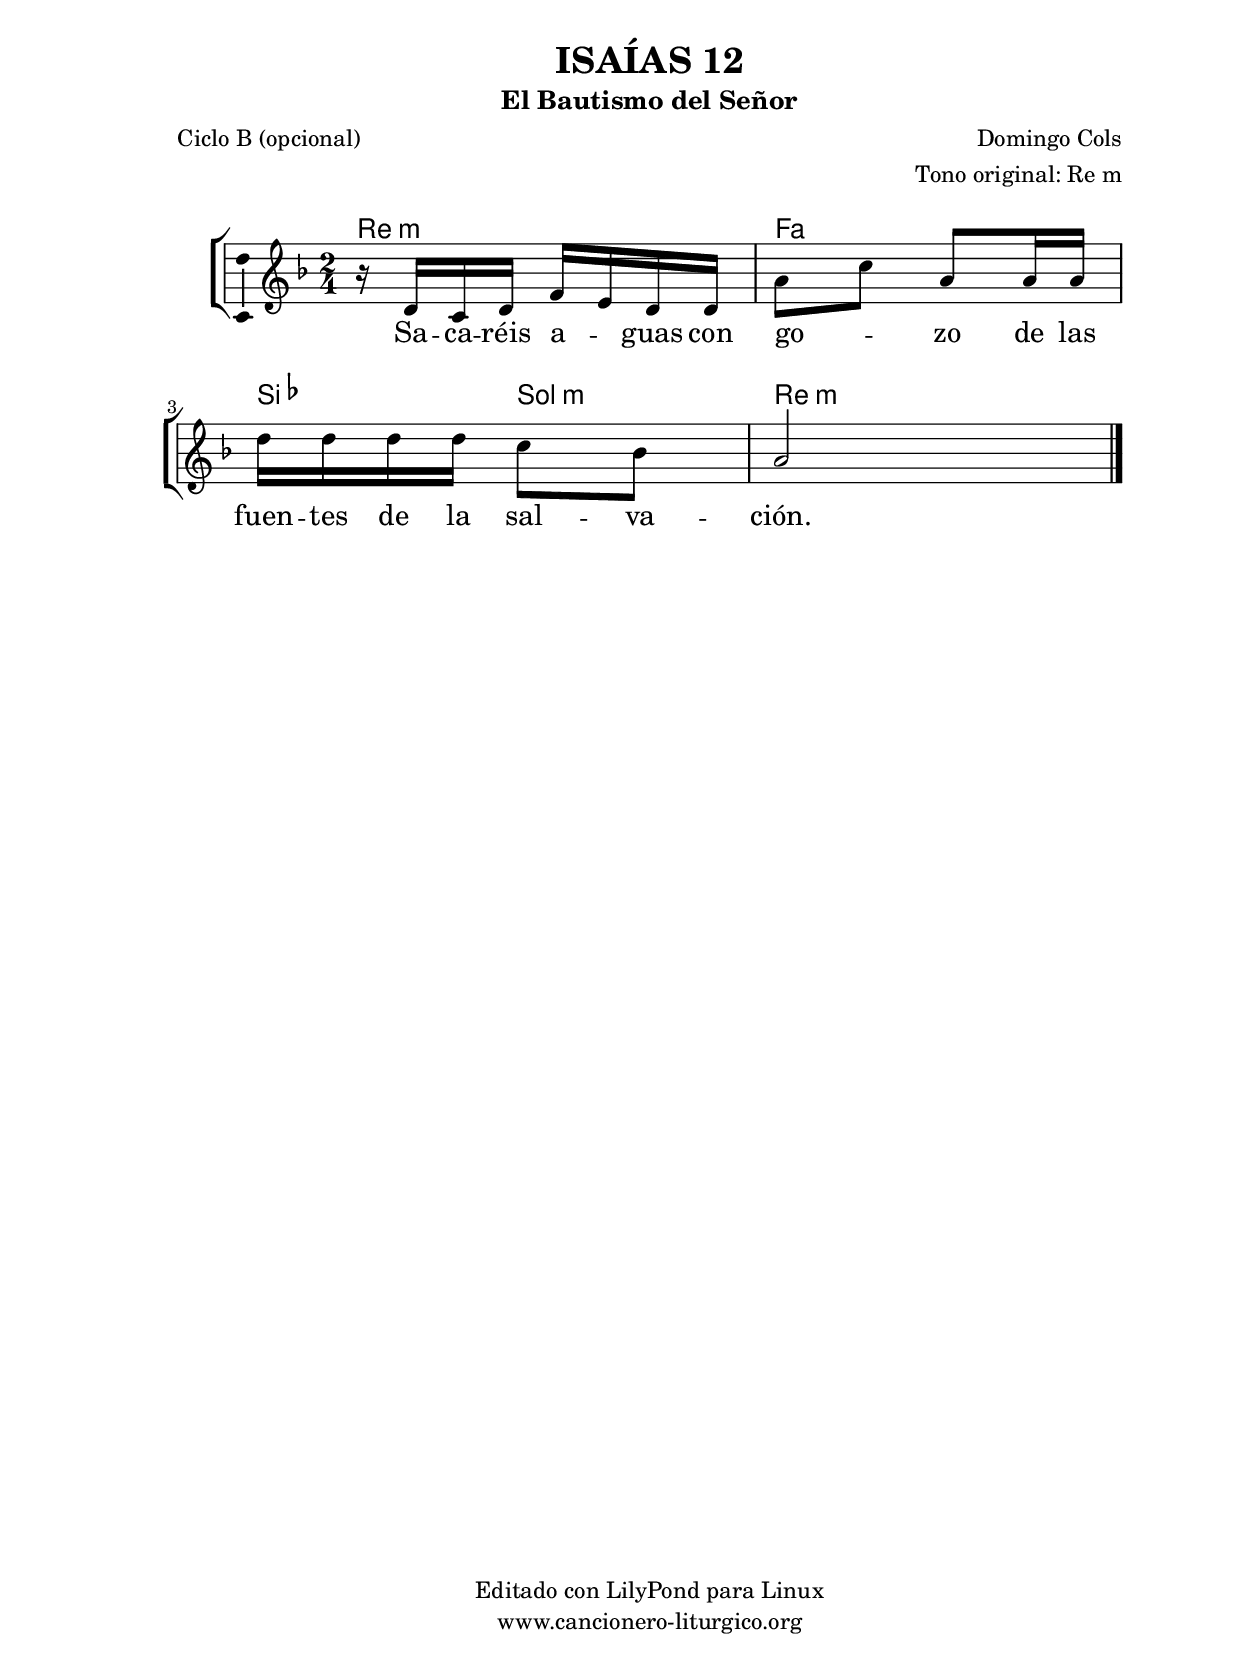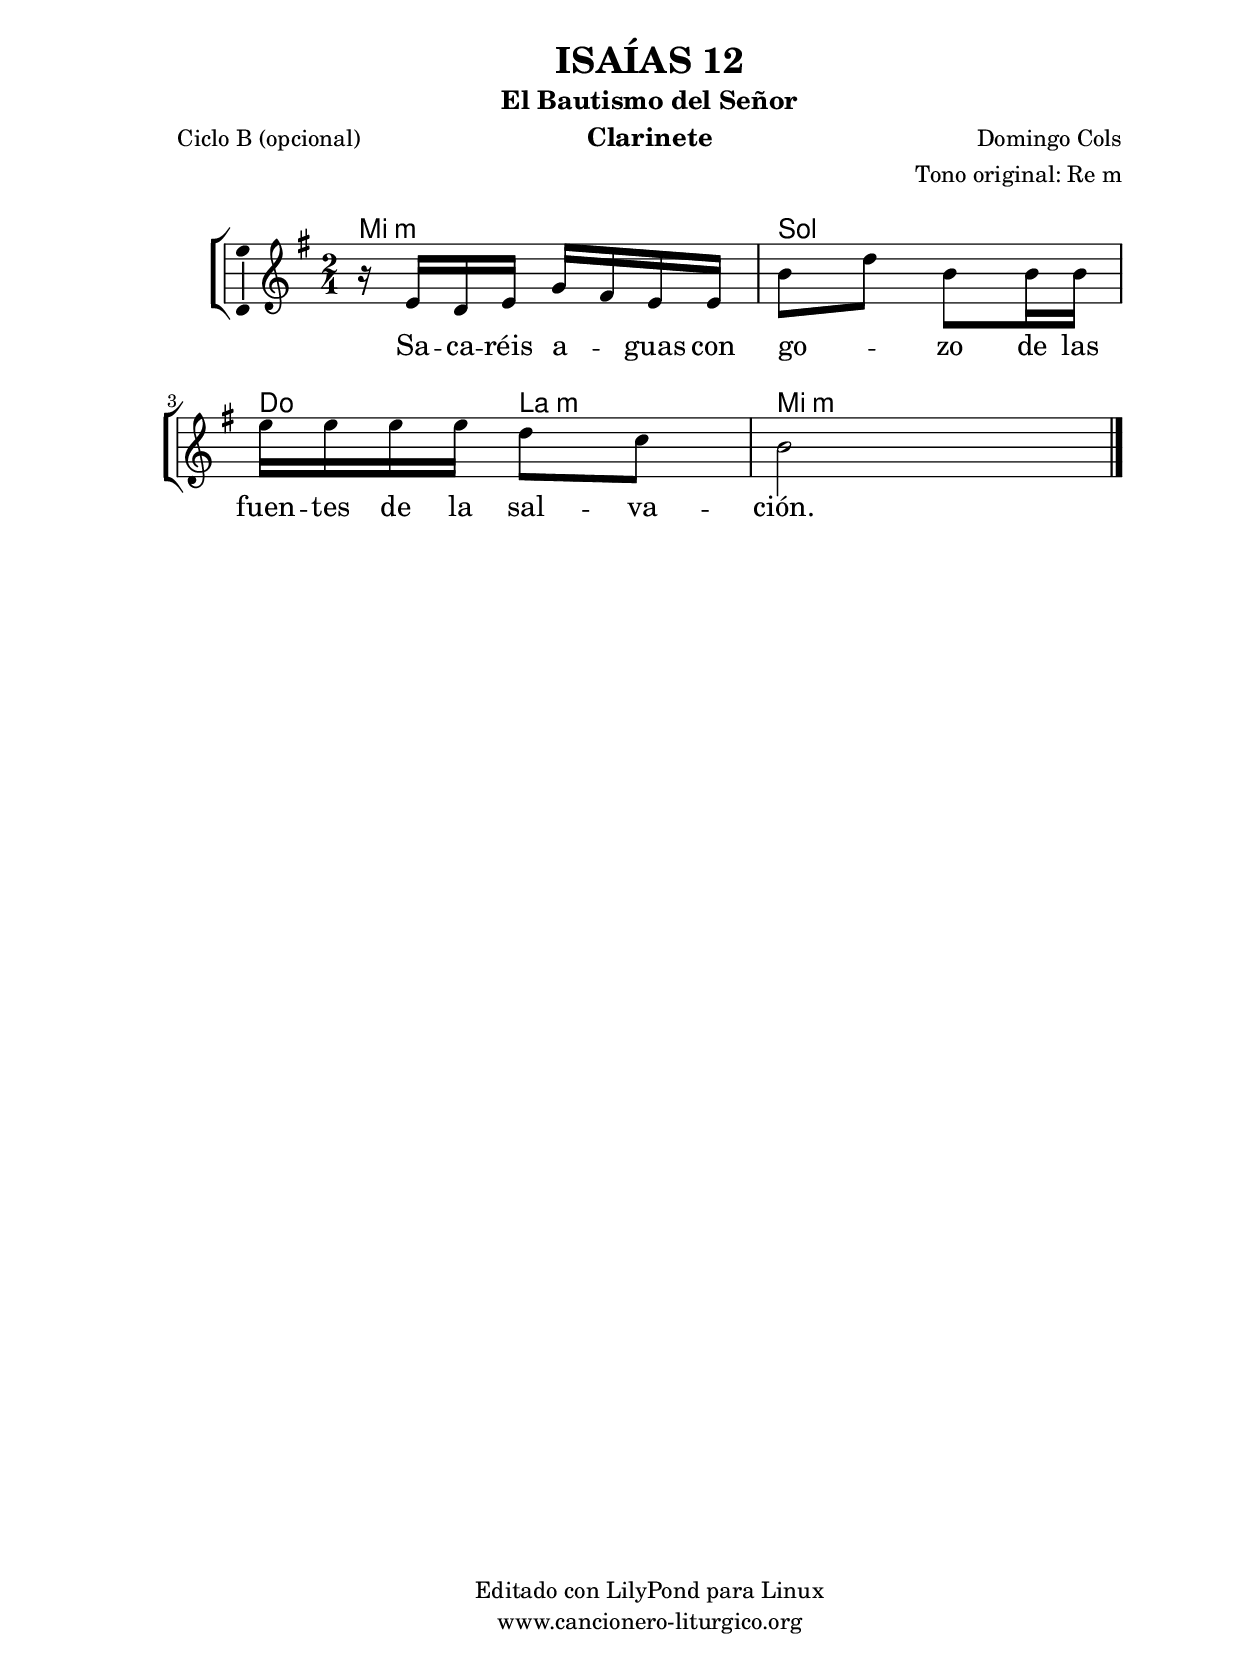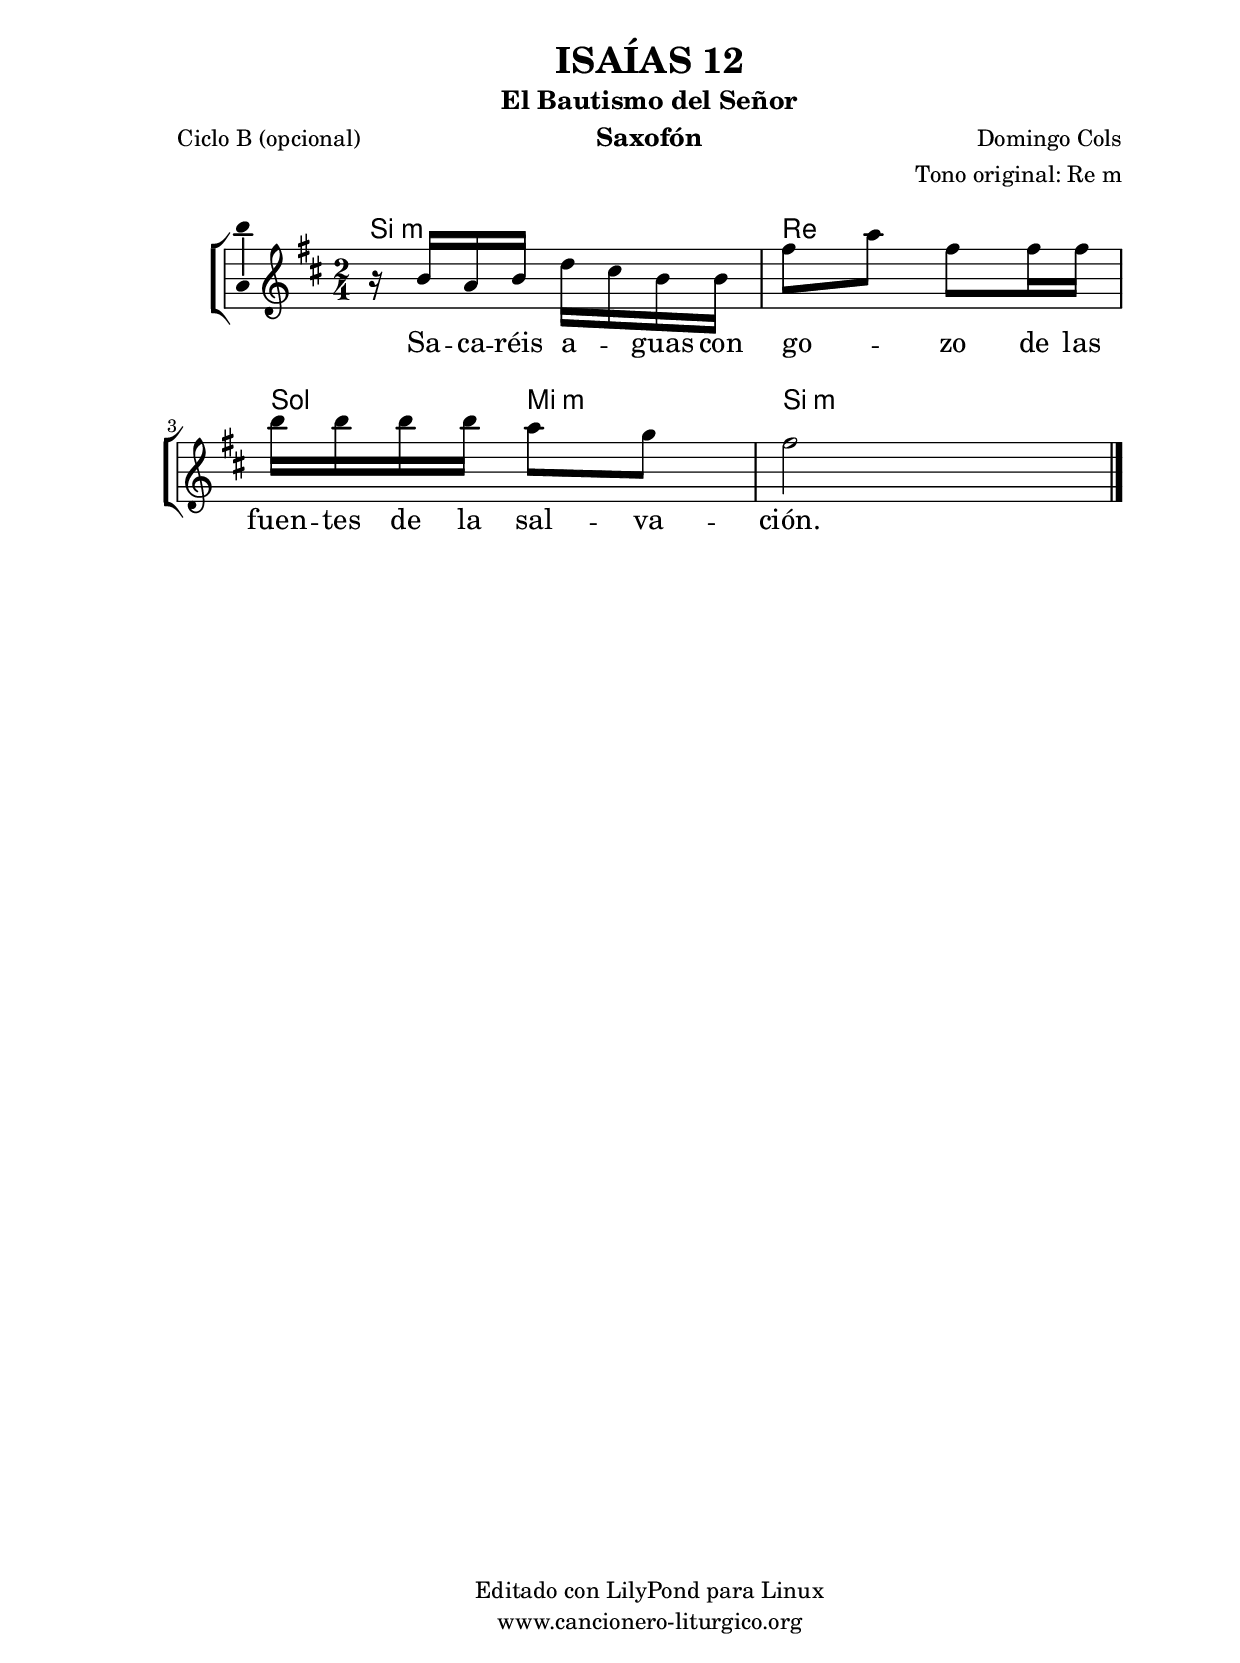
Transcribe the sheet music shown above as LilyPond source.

%
%para convertir .midi en .wav:
%timidity filename.midi -Ow -o finename.wav
%
%
%Para convertir de .wav a .mp3:
%lame -h -m j filename.wav
%
%
%para escuchar el midi:
%timidity nombrefichero.midi
%


%versión de lilypond para la que se ha escrito esta partitura:
\version "2.16.0"

	%Tamaño papel
	#(set-default-paper-size "a4")
	%Tamaño partitura
	#(set-global-staff-size 20)
	%No responde al pulsar sobre una nota
	#(ly:set-option 'point-and-click #f)

%parámetros del encabezamiento:
\header {
	title = "ISAÍAS 12"
	subtitle = "El Bautismo del Señor"
	composer = "Domingo Cols"
	poet = "Ciclo B (opcional)"
	meter = ""
	arranger = "Tono original: Re m"
%%%errata en armadura en Libro del Salmista
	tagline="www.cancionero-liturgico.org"
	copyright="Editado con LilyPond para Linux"
	}

%parámetros asociados al papel:
\paper  {
	oddHeaderMarkup = \markup {\fill-line { \on-the-fly #not-first-page \fromproperty #'header:title \on-the-fly #not-first-page \fromproperty #'header:composer }}
	evenHeaderMarkup = \markup {\fill-line { \fromproperty #'header:composer \fromproperty #'header:title }}
	#(set-paper-size "a4")
	print-page-number = ##f
	first-page-number = 1
	print-first-page-number = ##f
%	head-separation = 3.0 \cm
	top-margin = 2.0 \cm
	bottom-margin = 0.5\cm
%%%	bottom-margin = -1.0\cm
	left-margin = 3.0 \cm
	line-width = 16.0 \cm 
	indent = 8\mm
	interscoreline = 2.\mm
	between-system-space = 15\mm
%	para que las partituras no llenen la hoja:
	ragged-bottom = ##t
%	idem para la última hoja:
	ragged-last-bottom = ##f
%	para que las partituras llenen el ancho del papel:
	ragged-last = ##f
	after-title-space = 2.5 \cm
%page-count=1
system-count=2

	%Flexible Vertical Spacing
%	markup-markup-spacing =
%	#'((basic-distance . 15) (minimum-distance . 15) (padding . 3))
	markup-system-spacing =
	#'((basic-distance . 15) (minimum-distance . 15) (padding . 3))
	system-system-spacing =
	#'((basic-distance . 15) (minimum-distance . 15) (padding . 3))
	score-system-spacing =
	#'((basic-distance . 15) (minimum-distance . 15) (padding . 5))
%	top-system-spacing = % header
%	#'((basic-distance . 8) (minimum-distance . 0) (padding . 3))
%	top-markup-spacing =
%	#'((basic-distance . 20) (minimum-distance . 20) (padding . 3))
	last-bottom-spacing = % footer
	#'((basic-distance . 5) (minimum-distance . 5) (padding . 3))
%	score-markup-spacing =
%	#'((basic-distance . 16) (minimum-distance . 13) (padding . 3))

	}


%parámetros que afectan a toda la partitura:
global =  {
	%clave de sol (G):
	\clef G
	%armadura:
%	\transpose f g
%%%errata en armadura en Libro del Salmista
	\key d \minor
	\tempo 8=100
	\set Score.tempoHideNote = ##t
	}


acordes = {
	\italianChords
	\chordmode {
%	\transpose c d
{

d4:m d:m f f bes g:m d:m s

	}
	}
}

melodia = 
%	\transpose f g
{
	\relative c'{

\time 2/4
r16 d16 c d f e d d
a'8 c a a16 a
d16 d d d c8 bes
a2

	\bar "|."
	}
	}


texto = \lyricmode {
Sa -- ca -- réis a -- _ guas con go -- _ zo
de las fuen -- tes de la sal -- va -- ción.
	}


acordesStaff = \context ChordNames = acordesStaff <<
	\set chordChanges = ##t
	\acordes
	>>


vozStaff = \context Voice = vozStaff
\with {\consists "Ambitus_engraver"}
<<
%	\set Staff.instrumentName = ""
%	\set Staff.shortInstrumentName = ""
%	\set Staff.midiInstrument = #"clarinet"
%	\set Staff.midiInstrument = #"cello"
%	\set Staff.midiInstrument = #"flute"
	\set Staff.midiInstrument = #"electric guitar (jazz)"
%	\set Staff.midiInstrument = #"english horn"
%	\set Staff.midiInstrument = #"violin"
%	\set Staff.midiInstrument = #"glockenspiel"
	\set Staff.midiMinimumVolume = #0.7
	\set Staff.midiMaximumVolume = #0.9
	\global
	\melodia
	>>


textoStaff = \context Lyrics = textoStaff <<
	\lyricsto vozStaff \texto
	>>

\book {
	\score {
		\context ChoirStaff {
			\override StaffGroup.SystemStartBracket #'collapse-height = #1
			\override Score.SystemStartBar #'collapse-height = #1
			<<
			\acordesStaff
			\vozStaff
			\textoStaff
			>>
			}
		\layout {
	    		\context {
				\Lyrics
				\override LyricText #'font-size = #2
				}
	   		 \context {
				\Score
				%fontSize = #3
				\override StaffSymbol #'staff-space = #(magstep +3)
				%\override Beam #'thickness = #0.55
				%\override SpacingSpanner #'spacing-increment = #1.0
				%\override Slur #'height-limit = #1.5
				}
			}
		}
	\score {
		\unfoldRepeats
		\context ChoirStaff {
			<<
			\acordesStaff
			\vozStaff
			>>
			}
		\midi {
	  		\context {
	  			\Score
				tempoWholesPerMinute = #(ly:make-moment 70 4)
				}
			}
		}
	}

%Partitura para clarinete
#(define output-suffix "C")
\book {
	\header{
		instrument = "Clarinete"
		}
	\score {
		\context ChoirStaff {
			\override StaffGroup.SystemStartBracket #'collapse-height = #1
			\override Score.SystemStartBar #'collapse-height = #1
\transpose c d
			<<
			\acordesStaff
			\vozStaff
			\textoStaff
			>>
			}
		\layout {
	    		\context {
				\Lyrics
				\override LyricText #'font-size = #2
				}
	   		 \context {
				\Score
				%fontSize = #3
				\override StaffSymbol #'staff-space = #(magstep +3)
				%\override Beam #'thickness = #0.55
				%\override SpacingSpanner #'spacing-increment = #1.0
				%\override Slur #'height-limit = #1.5
				}
			}
		}
	}

%Partitura para saxofón
#(define output-suffix "S")
\book {
	\header{
		instrument = "Saxofón"
		}
	\score {
		\context ChoirStaff {
			\override StaffGroup.SystemStartBracket #'collapse-height = #1
			\override Score.SystemStartBar #'collapse-height = #1
\transpose c a
			<<
			\acordesStaff
			\vozStaff
			\textoStaff
			>>
			}
		\layout {
	    		\context {
				\Lyrics
				\override LyricText #'font-size = #2
				}
	   		 \context {
				\Score
				%fontSize = #3
				\override StaffSymbol #'staff-space = #(magstep +3)
				%\override Beam #'thickness = #0.55
				%\override SpacingSpanner #'spacing-increment = #1.0
				%\override Slur #'height-limit = #1.5
				}
			}
		}
	}

